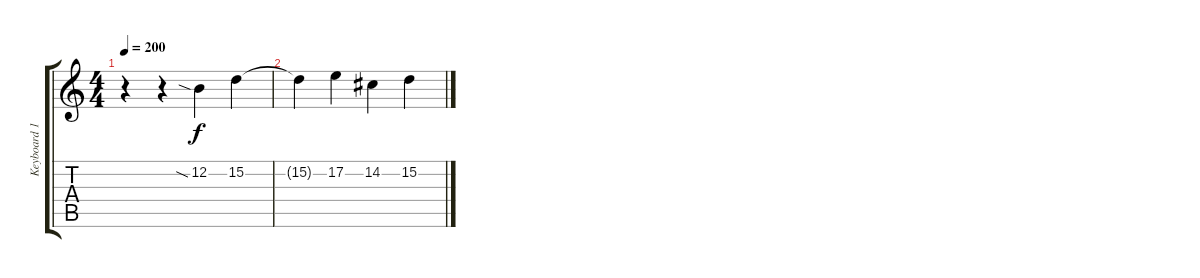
\track ("Keyboard 1" "Keyboard 1") {instrument fx8scifi}
\staff {score tabs}
\tuning (E4 B3 G3 D3 A2 E2) {hide}
\ts (4 4)
\tempo 200
\clef g2
\ks c
r.4{dy f} r.4 12.2{sia}.4 15.2.4 |
15.2{t}.4 17.2.4 14.2.4 15.2.4
